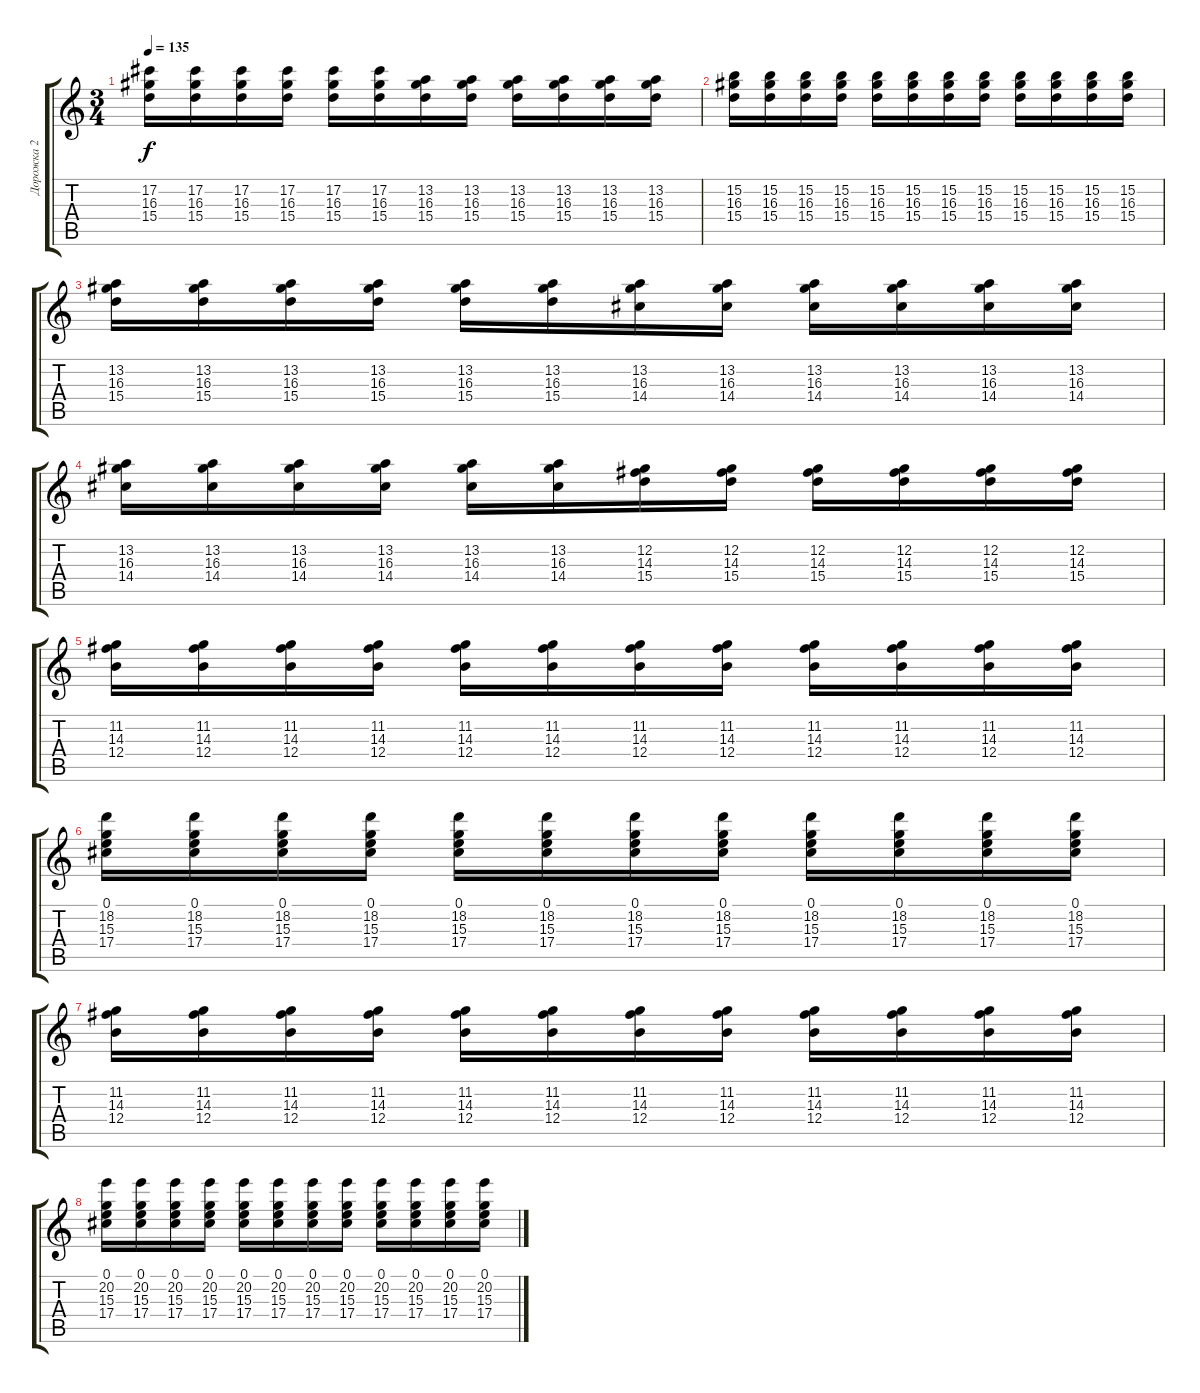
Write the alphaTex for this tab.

\track ("Дорожка 2" "Дорожка 2") {instrument distortionguitar}
\staff {score tabs}
\tuning (Db4 Ab3 E3 B2 Gb2 Db2) {hide}
\ts (3 4)
\tempo 135
\clef g2
\ks c
(17.2 16.3 15.4).16{dy f} (17.2 16.3 15.4).16 (17.2 16.3 15.4).16 (17.2 16.3 15.4).16 (17.2 16.3 15.4).16 (17.2 16.3 15.4).16 (13.2 16.3 15.4).16 (13.2 16.3 15.4).16 (13.2 16.3 15.4).16 (13.2 16.3 15.4).16 (13.2 16.3 15.4).16 (13.2 16.3 15.4).16 |
(15.2 16.3 15.4).16 (15.2 16.3 15.4).16 (15.2 16.3 15.4).16 (15.2 16.3 15.4).16 (15.2 16.3 15.4).16 (15.2 16.3 15.4).16 (15.2 16.3 15.4).16 (15.2 16.3 15.4).16 (15.2 16.3 15.4).16 (15.2 16.3 15.4).16 (15.2 16.3 15.4).16 (15.2 16.3 15.4).16 |
(13.2 16.3 15.4).16 (13.2 16.3 15.4).16 (13.2 16.3 15.4).16 (13.2 16.3 15.4).16 (13.2 16.3 15.4).16 (13.2 16.3 15.4).16 (13.2 16.3 14.4).16 (13.2 16.3 14.4).16 (13.2 16.3 14.4).16 (13.2 16.3 14.4).16 (13.2 16.3 14.4).16 (13.2 16.3 14.4).16 |
(13.2 16.3 14.4).16 (13.2 16.3 14.4).16 (13.2 16.3 14.4).16 (13.2 16.3 14.4).16 (13.2 16.3 14.4).16 (13.2 16.3 14.4).16 (12.2 14.3 15.4).16 (12.2 14.3 15.4).16 (12.2 14.3 15.4).16 (12.2 14.3 15.4).16 (12.2 14.3 15.4).16 (12.2 14.3 15.4).16 |
(11.2 14.3 12.4).16 (11.2 14.3 12.4).16 (11.2 14.3 12.4).16 (11.2 14.3 12.4).16 (11.2 14.3 12.4).16 (11.2 14.3 12.4).16 (11.2 14.3 12.4).16 (11.2 14.3 12.4).16 (11.2 14.3 12.4).16 (11.2 14.3 12.4).16 (11.2 14.3 12.4).16 (11.2 14.3 12.4).16 |
(0.1 18.2 15.3 17.4).16 (0.1 18.2 15.3 17.4).16 (0.1 18.2 15.3 17.4).16 (0.1 18.2 15.3 17.4).16 (0.1 18.2 15.3 17.4).16 (0.1 18.2 15.3 17.4).16 (0.1 18.2 15.3 17.4).16 (0.1 18.2 15.3 17.4).16 (0.1 18.2 15.3 17.4).16 (0.1 18.2 15.3 17.4).16 (0.1 18.2 15.3 17.4).16 (0.1 18.2 15.3 17.4).16 |
(11.2 14.3 12.4).16 (11.2 14.3 12.4).16 (11.2 14.3 12.4).16 (11.2 14.3 12.4).16 (11.2 14.3 12.4).16 (11.2 14.3 12.4).16 (11.2 14.3 12.4).16 (11.2 14.3 12.4).16 (11.2 14.3 12.4).16 (11.2 14.3 12.4).16 (11.2 14.3 12.4).16 (11.2 14.3 12.4).16 |
(0.1 20.2 15.3 17.4).16 (0.1 20.2 15.3 17.4).16 (0.1 20.2 15.3 17.4).16 (0.1 20.2 15.3 17.4).16 (0.1 20.2 15.3 17.4).16 (0.1 20.2 15.3 17.4).16 (0.1 20.2 15.3 17.4).16 (0.1 20.2 15.3 17.4).16 (0.1 20.2 15.3 17.4).16 (0.1 20.2 15.3 17.4).16 (0.1 20.2 15.3 17.4).16 (0.1 20.2 15.3 17.4).16
